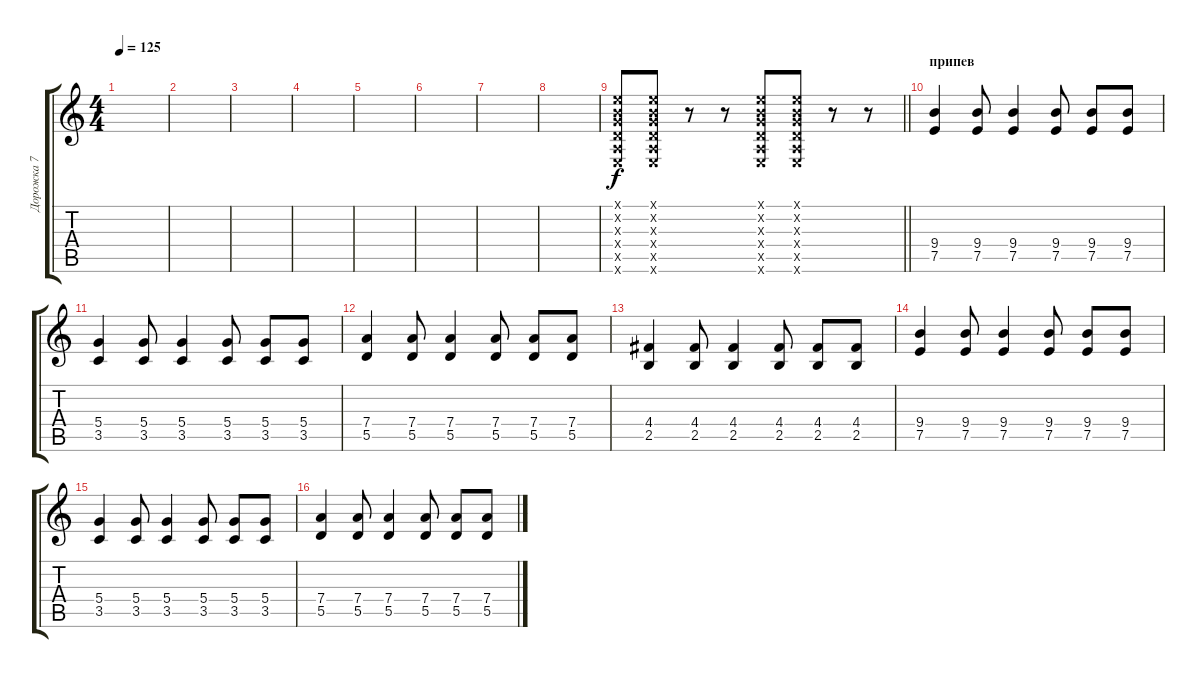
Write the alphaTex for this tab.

\track ("Дорожка 7" "Дорожка 7") {instrument distortionguitar}
\staff {score tabs}
\tuning (E4 B3 G3 D3 A2 E2) {hide}
\ts (4 4)
\tempo 125
\clef g2
\ks c
|
|
|
|
|
|
|
|
\barLineRight lightlight
(0.1{x} 0.2{x} 0.3{x} 0.4{x} 0.5{x} 0.6{x}).8 (0.1{x} 0.2{x} 0.3{x} 0.4{x} 0.5{x} 0.6{x}).8 r.8 r.8 (0.1{x} 0.2{x} 0.3{x} 0.4{x} 0.5{x} 0.6{x}).8 (0.1{x} 0.2{x} 0.3{x} 0.4{x} 0.5{x} 0.6{x}).8 r.8 r.8 |
\section ("" "припев")
(9.4 7.5).4{dy f} (9.4 7.5).8 (9.4 7.5).4 (9.4 7.5).8 (9.4 7.5).8 (9.4 7.5).8 |
(5.4 3.5).4 (5.4 3.5).8 (5.4 3.5).4 (5.4 3.5).8 (5.4 3.5).8 (5.4 3.5).8 |
(7.4 5.5).4 (7.4 5.5).8 (7.4 5.5).4 (7.4 5.5).8 (7.4 5.5).8 (7.4 5.5).8 |
(4.4 2.5).4 (4.4 2.5).8 (4.4 2.5).4 (4.4 2.5).8 (4.4 2.5).8 (4.4 2.5).8 |
(9.4 7.5).4 (9.4 7.5).8 (9.4 7.5).4 (9.4 7.5).8 (9.4 7.5).8 (9.4 7.5).8 |
(5.4 3.5).4 (5.4 3.5).8 (5.4 3.5).4 (5.4 3.5).8 (5.4 3.5).8 (5.4 3.5).8 |
(7.4 5.5).4 (7.4 5.5).8 (7.4 5.5).4 (7.4 5.5).8 (7.4 5.5).8 (7.4 5.5).8
